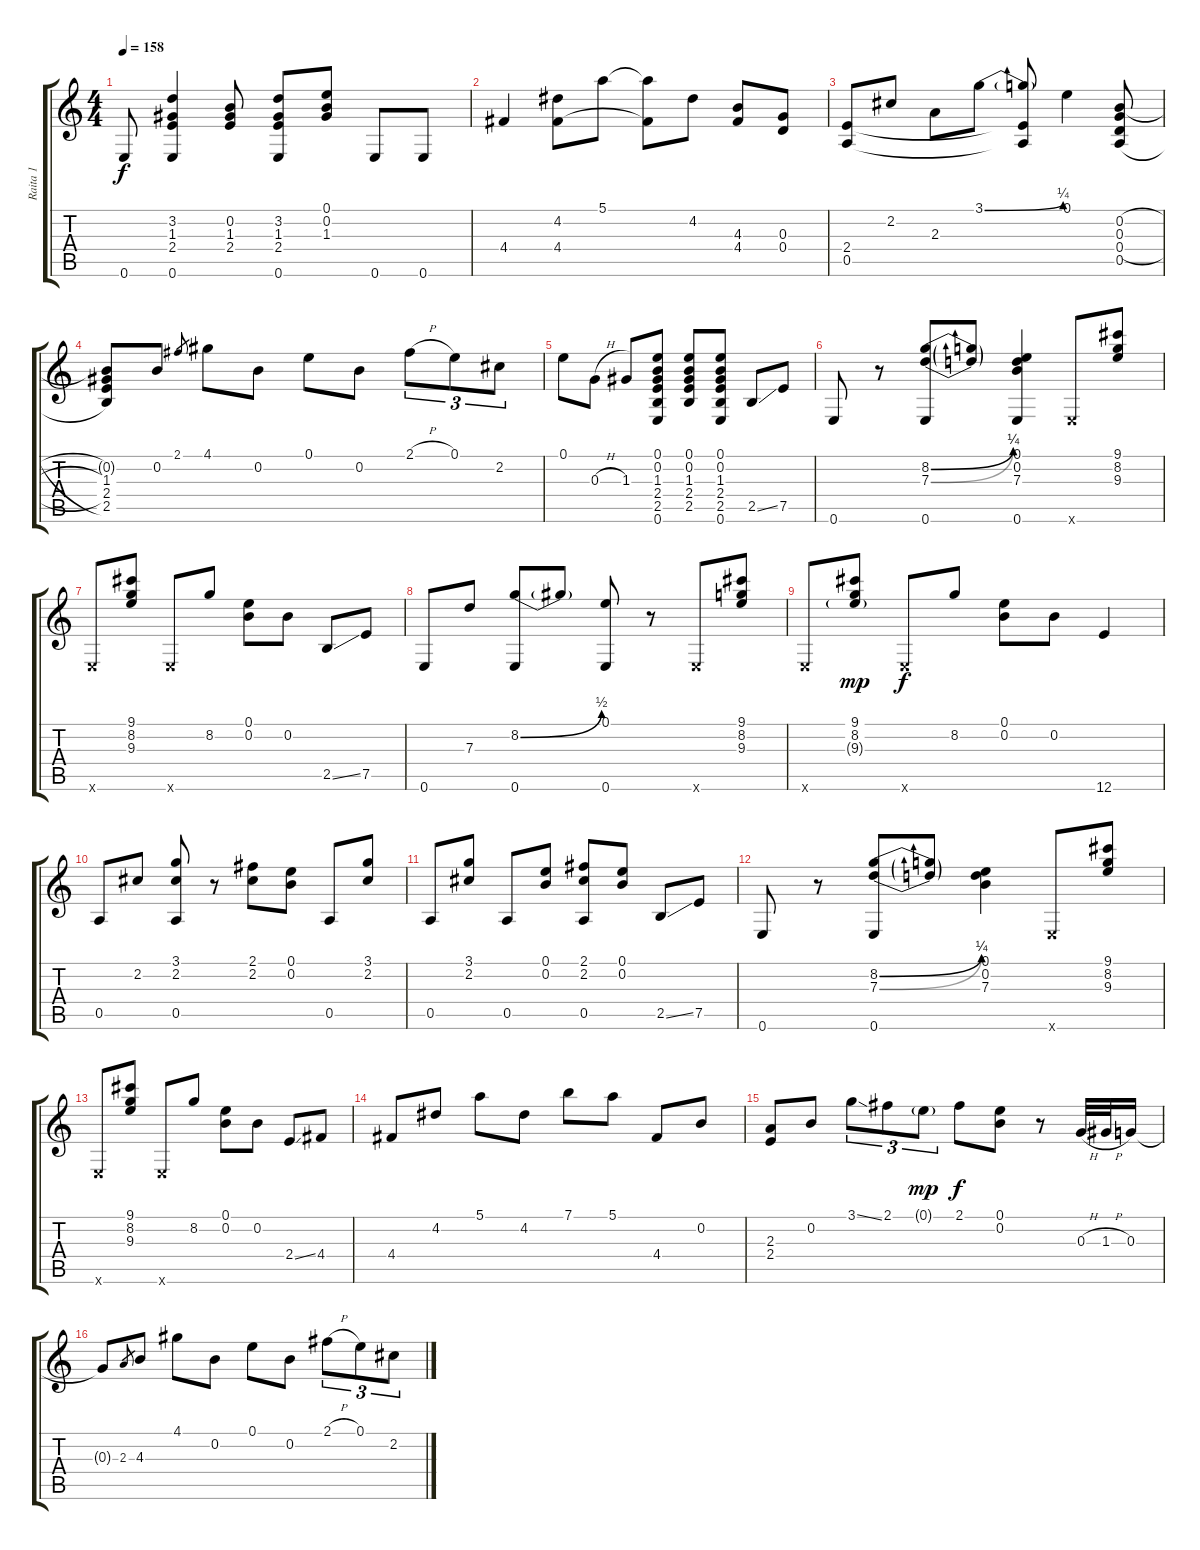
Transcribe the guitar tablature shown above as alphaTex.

\track ("Raita 1" "Raita 1") {instrument acousticguitarnylon}
\staff {score tabs}
\tuning (E4 B3 G3 D3 A2 E2) {hide}
\ts (4 4)
\tempo 158
\clef g2
\ks c
0.6{t}.8{dy f} (3.2 1.3 2.4 0.6).4 (0.2 1.3 2.4).8 (3.2 1.3 2.4 0.6).8 (0.1 0.2 1.3).8 0.6.8 0.6.8 |
4.4.4 (4.2 4.4).8 5.1.8 (5.1{t} 4.4{t}).8 4.2.8 (4.3 4.4).8 (0.3 0.4).8 |
(2.4 0.5).8 2.2.8 2.3.8 3.1{be (bend 0 0 60 1)}.8 (3.1{t} 2.4{t} 0.5{t}).8 0.1.4 (0.2{h} 0.3{h} 0.4{h} 0.5{h}).8 |
(0.2{t} 1.3 2.4 2.5).8 0.2.8 2.1.8{gr} 4.1.8 0.2.8 0.1.8 0.2.8 2.1{h}.8{tu (3 2)} 0.1.8{tu (3 2)} 2.2.8{tu (3 2)} |
0.1.8 0.3{h}.8 1.3.8 (0.1 0.2 1.3 2.4 2.5 0.6).8 (0.1 0.2 1.3 2.4 2.5).8 (0.1 0.2 1.3 2.4 2.5 0.6).8 2.5{ss}.8 7.5.8 |
0.6.8 r.8 (8.2{be (bend 0 0 60 1)} 7.3{be (bend 0 0 60 1)} 0.6).8 (8.2{t} 7.3{t}).8 (0.1 0.2 7.3 0.6).4 0.6{x}.8 (9.1 8.2 9.3).8 |
0.6{x}.8 (9.1 8.2 9.3).8 0.6{x}.8 8.2.8 (0.1 0.2).8 0.2.8 2.5{ss}.8 7.5.8 |
0.6.8 7.3.8 (8.2{be (bend 0 0 60 2)} 0.6).8 8.2{t}.8 (0.1 0.6).8 r.8 0.6{x}.8 (9.1 8.2 9.3).8 |
0.6{x}.8 (9.1 8.2 9.3{g}).8{dy mp} 0.6{x}.8{dy f} 8.2.8 (0.1 0.2).8 0.2.8 12.6.4 |
0.5.8 2.2.8 (3.1 2.2 0.5).8 r.8 (2.1 2.2).8 (0.1 0.2).8 0.5.8 (3.1 2.2).8 |
0.5.8 (3.1 2.2).8 0.5.8 (0.1 0.2).8 (2.1 2.2 0.5).8 (0.1 0.2).8 2.5{ss}.8 7.5.8 |
0.6.8 r.8 (8.2{be (bend 0 0 60 1)} 7.3{be (bend 0 0 60 1)} 0.6).8 (8.2{t} 7.3{t}).8 (0.1 0.2 7.3).4 0.6{x}.8 (9.1 8.2 9.3).8 |
0.6{x}.8 (9.1 8.2 9.3).8 0.6{x}.8 8.2.8 (0.1 0.2).8 0.2.8 2.4{ss}.8 4.4.8 |
4.4.8 4.2.8 5.1.8 4.2.8 7.1.8 5.1.8 4.4.8 0.2.8 |
(2.3 2.4).8 0.2.8 3.1{ss}.8{tu (3 2)} 2.1.8{tu (3 2)} 0.1{g}.8{tu (3 2) dy mp} 2.1.8{dy f} (0.1 0.2).8 r.8 0.3{h}.32 1.3{h}.32 0.3.16 |
0.3{t}.8 2.3.8{gr} 4.3.8 4.1.8 0.2.8 0.1.8 0.2.8 2.1{h}.8{tu (3 2)} 0.1.8{tu (3 2)} 2.2.8{tu (3 2)}
